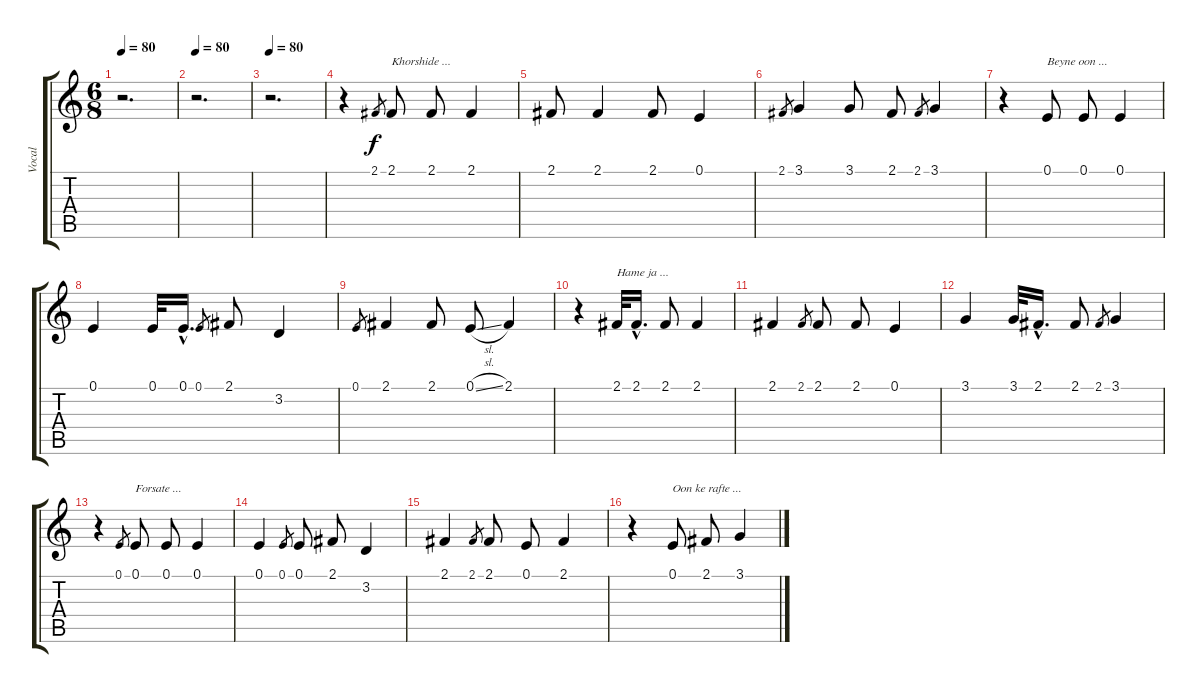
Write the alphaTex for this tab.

\track ("Vocal" "Vocal") {instrument acousticgrandpiano}
\staff {score tabs}
\tuning (E4 B3 G3 D3 A2 E2) {hide}
\ts (6 8)
\tempo 80
\clef g2
\ks c
r.2{d dy f} |
\tempo 80
r.2{d} |
\tempo 80
r.2{d} |
r.4 2.1.8{gr} 2.1.8{txt "Khorshide ..."} 2.1.8 2.1.4 |
2.1.8 2.1.4 2.1.8 0.1.4 |
2.1.8{gr} 3.1.4 3.1.8 2.1.8 2.1.8{gr} 3.1.4 |
r.4 0.1.8{txt "Beyne oon ..."} 0.1.8 0.1.4 |
0.1.4 0.1.32 0.1{hac}.16{d} 0.1.8{gr} 2.1.8 3.2.4 |
0.1.8{gr} 2.1.4 2.1.8 0.1{sl}.8 2.1.4 |
r.4 2.1.32{txt "Hame ja ..."} 2.1{hac}.16{d} 2.1.8 2.1.4 |
2.1.4 2.1.8{gr} 2.1.8 2.1.8 0.1.4 |
3.1.4 3.1.32 2.1{hac}.16{d} 2.1.8 2.1.8{gr} 3.1.4 |
r.4 0.1.8{gr} 0.1.8{txt "Forsate ..."} 0.1.8 0.1.4 |
0.1.4 0.1.8{gr} 0.1.8 2.1.8 3.2.4 |
2.1.4 2.1.8{gr} 2.1.8 0.1.8 2.1.4 |
r.4 0.1.8{txt "Oon ke rafte ..."} 2.1.8 3.1.4
